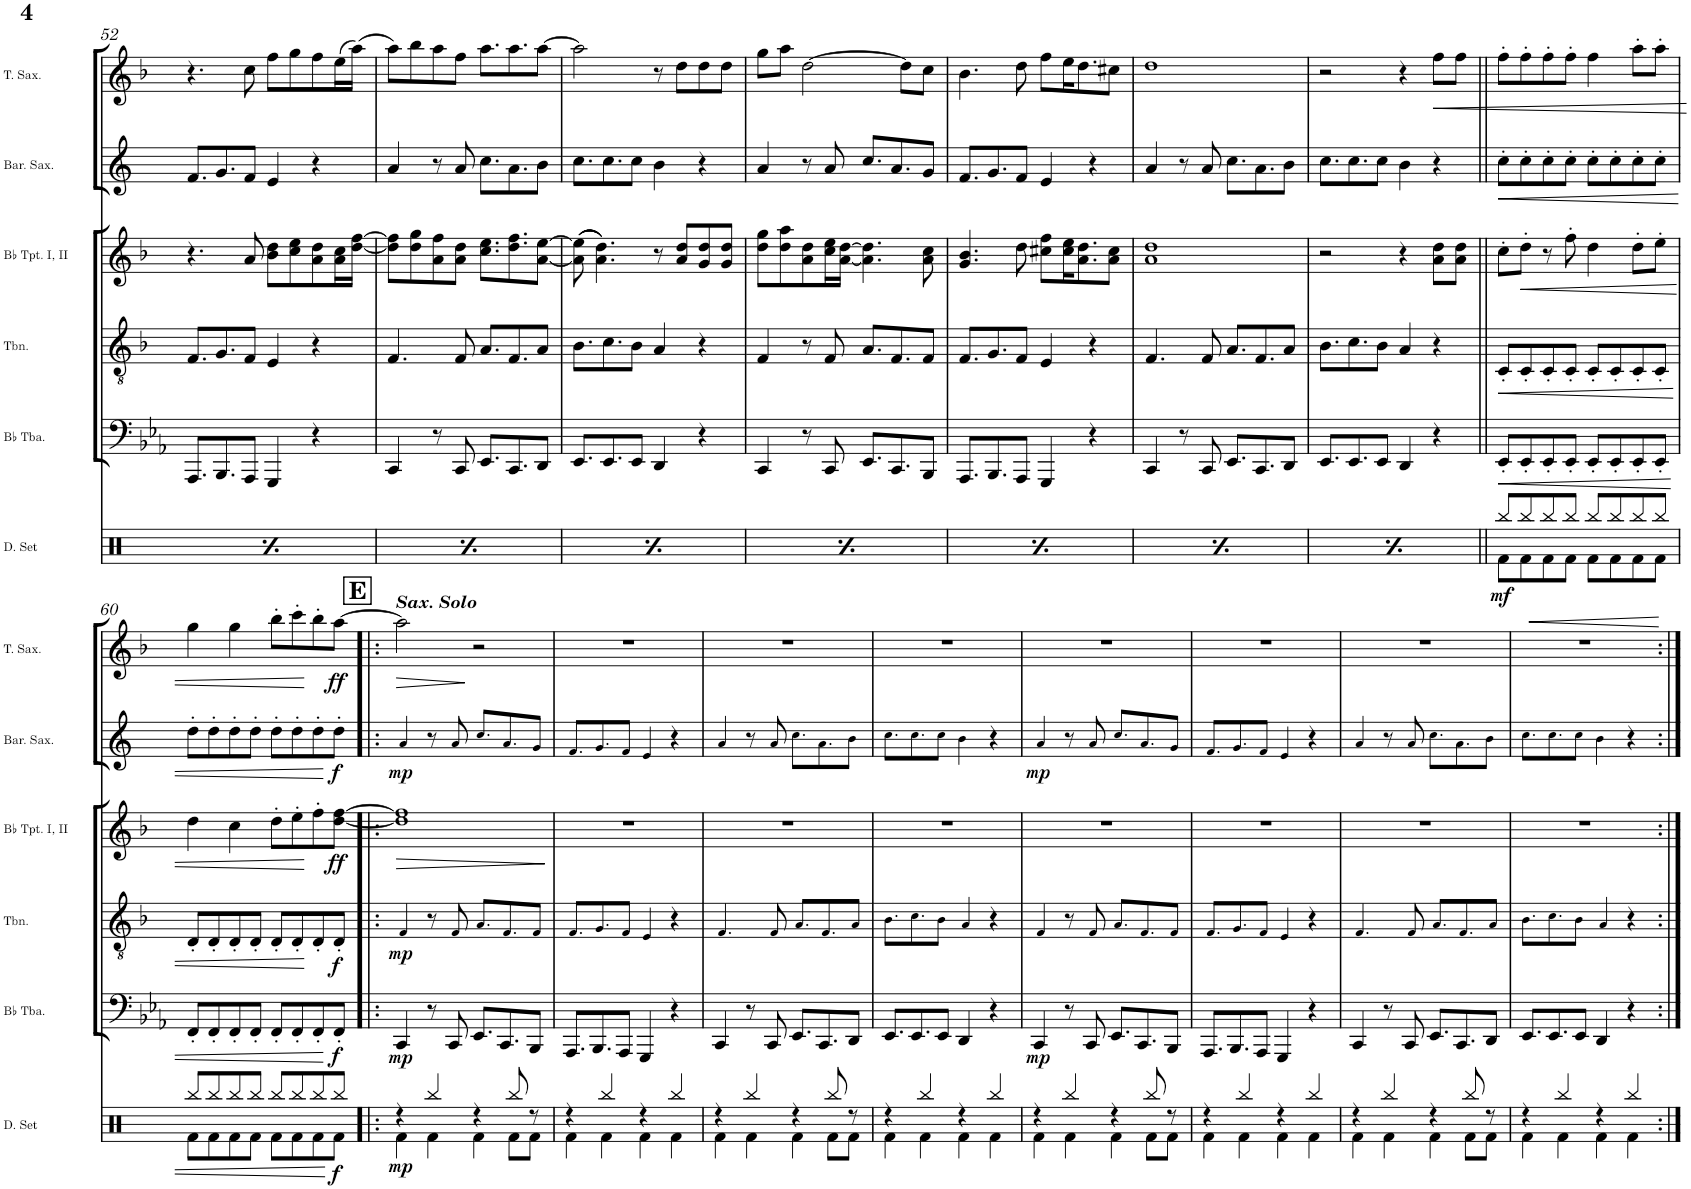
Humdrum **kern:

**kern	**dynam	**kern	**dynam	**kern	**dynam	**kern	**dynam	**kern	**dynam	**kern	**dynam
*part6	*part6	*part5	*part5	*part4	*part4	*part3	*part3	*part2	*part2	*part1	*part1
*staff6	*staff6	*staff5	*staff5	*staff4	*staff4	*staff3	*staff3	*staff2	*staff2	*staff1	*staff1
*I"Drumset	*	*I"Bb Tuba	*	*I"Trombone	*	*I"Bb Trumpet I, II	*	*I"Baritone Saxophone	*	*I"Tenor Saxophone	*
*I'D. Set	*	*I'Bb Tba.	*	*I'Tbn.	*	*I'Bb Tpt. I, II	*	*I'Bar. Sax.	*	*I'T. Sax.	*
!!LO:PB:g=z
*clefX	*	*clefF4	*	*clefGv2	*	*clefG2	*	*clefG2	*	*clefG2	*
*	*	*	*	*Trd1c2	*	*Trd1c2	*	*Trd12c21	*	*Trd8c14	*
*k[]	*	*k[b-e-a-]	*	*k[b-]	*	*k[b-]	*	*k[]	*	*k[b-]	*
*M2/2	*	*M2/2	*	*M2/2	*	*M2/2	*	*M2/2	*	*M2/2	*
*met(c|)	*	*met(c|)	*	*met(c|)	*	*met(c|)	*	*met(c|)	*	*met(c|)	*
=52	=52	=52	=52	=52	=52	=52	=52	=52	=52	=52	=52
*^	*	*	*	*	*	*	*	*	*	*	*
!	!	!LO:DY:b	!	!	!	!	!	!	!	!	!	!
4Rcc/	4Rf\	mf	8.AAA-/L	.	8.F/L	.	4.r	.	8.f/L	.	4.r	.
.	.	.	8.BBB-/	.	8.G/	.	.	.	8.g/	.	.	.
4Rbb/	4r	.	.	.	.	.	.	.	.	.	.	.
.	.	.	8AAA-/J	.	8F/J	.	8a/	.	8f/J	.	8cc\	.
4Rcc/	4Rf\	.	4GGG/	.	4E/	.	8b-\ 8dd\L	.	4e/	.	8ff\L	.
.	.	.	.	.	.	.	8cc\ 8ee\	.	.	.	8gg\	.
4Rbb/	4r	.	4r	.	4r	.	8a\ 8dd\	.	4r	.	8ff\	.
.	.	.	.	.	.	.	16a\ 16cc\L	.	.	.	(16ee\L	.
.	.	.	.	.	.	.	[16dd\ [16ff\JJ	.	.	.	(16aa\JJ)	.
=53	=53	=53	=53	=53	=53	=53	=53	=53	=53	=53	=53	=53
!	!	!LO:DY:b	!	!	!	!	!	!	!	!	!	!
4Rcc/	4Rf\	mf	4CC/	.	4.F/	.	8dd\] 8ff\]L	.	4a/	.	8aa\L)	.
.	.	.	.	.	.	.	8dd\ 8gg\	.	.	.	8bb-\	.
4Rbb/	4r	.	8r	.	.	.	8a\ 8ff\	.	8r	.	8aa\	.
.	.	.	8CC/	.	8F/	.	8a\ 8dd\J	.	8a/	.	8ff\J	.
4Rcc/	4Rf\	.	8.EE-/L	.	8.A/L	.	8.cc\ 8.ee\L	.	8.cc\L	.	8.aa\L	.
.	.	.	8.CC/	.	8.F/	.	8.dd\ 8.ff\	.	8.a\	.	8.aa\	.
4Rbb/	4r	.	.	.	.	.	.	.	.	.	.	.
.	.	.	8DD/J	.	8A/J	.	[8a\ [8ee\J	.	8b\J	.	[8aa\J	.
=54	=54	=54	=54	=54	=54	=54	=54	=54	=54	=54	=54	=54
!	!	!LO:DY:b	!	!	!	!	!	!	!	!	!	!
4Rcc/	4Rf\	mf	8.EE-/L	.	8.B-\L	.	(((8a\] 8ee\]	.	8.cc\L	.	2aa\]	.
.	.	.	.	.	.	.	4.a\ 4.dd\)))	.	.	.	.	.
.	.	.	8.EE-/	.	8.c\	.	.	.	8.cc\	.	.	.
4Rbb/	4r	.	.	.	.	.	.	.	.	.	.	.
.	.	.	8EE-/J	.	8B-\J	.	.	.	8cc\J	.	.	.
4Rcc/	4Rf\	.	4DD/	.	4A/	.	8r	.	4b\	.	8r	.
.	.	.	.	.	.	.	8a/ 8dd/L	.	.	.	8dd\L	.
4Rbb/	4r	.	4r	.	4r	.	8g/ 8dd/	.	4r	.	8dd\	.
.	.	.	.	.	.	.	8g/ 8dd/J	.	.	.	8dd\J	.
=55	=55	=55	=55	=55	=55	=55	=55	=55	=55	=55	=55	=55
!	!	!LO:DY:b	!	!	!	!	!	!	!	!	!	!
4Rcc/	4Rf\	mf	4CC/	.	4F/	.	8dd\ 8gg\L	.	4a/	.	8gg\L	.
.	.	.	.	.	.	.	8dd\ 8aa\	.	.	.	8aa\J	.
4Rbb/	4r	.	8r	.	8r	.	8a\ 8dd\	.	8r	.	[2dd\	.
.	.	.	8CC/	.	8F/	.	16cc\ 16ee\L	.	8a/	.	.	.
.	.	.	.	.	.	.	[16a\ [16dd\JJ	.	.	.	.	.
4Rcc/	4Rf\	.	8.EE-/L	.	8.A/L	.	4.a\] 4.dd\]	.	8.cc/L	.	.	.
.	.	.	8.CC/	.	8.F/	.	.	.	8.a/	.	.	.
4Rbb/	4r	.	.	.	.	.	.	.	.	.	8dd\L]	.
.	.	.	8BBB-/J	.	8F/J	.	8a\ 8cc\	.	8g/J	.	8cc\J	.
=56	=56	=56	=56	=56	=56	=56	=56	=56	=56	=56	=56	=56
!	!	!LO:DY:b	!	!	!	!	!	!	!	!	!	!
4Rcc/	4Rf\	mf	8.AAA-/L	.	8.F/L	.	4.g/ 4.b-/	.	8.f/L	.	4.b-\	.
.	.	.	8.BBB-/	.	8.G/	.	.	.	8.g/	.	.	.
4Rbb/	4r	.	.	.	.	.	.	.	.	.	.	.
.	.	.	8AAA-/J	.	8F/J	.	8dd\	.	8f/J	.	8dd\	.
4Rcc/	4Rf\	.	4GGG/	.	4E/	.	8cc#X\ 8ff\L	.	4e/	.	8ff\L	.
.	.	.	.	.	.	.	16cc#\ 16ee\K	.	.	.	16ee\K	.
.	.	.	.	.	.	.	8.a\ 8.dd\	.	.	.	8.dd\	.
4Rbb/	4r	.	4r	.	4r	.	.	.	4r	.	.	.
.	.	.	.	.	.	.	8a\ 8cc#\J	.	.	.	8cc#X\J	.
=57	=57	=57	=57	=57	=57	=57	=57	=57	=57	=57	=57	=57
!	!	!LO:DY:b	!	!	!	!	!	!	!	!	!	!
4Rcc/	4Rf\	mf	4CC/	.	4.F/	.	1a 1dd	.	4a/	.	1dd	.
4Rbb/	4r	.	8r	.	.	.	.	.	8r	.	.	.
.	.	.	8CC/	.	8F/	.	.	.	8a/	.	.	.
4Rcc/	4Rf\	.	8.EE-/L	.	8.A/L	.	.	.	8.cc\L	.	.	.
.	.	.	8.CC/	.	8.F/	.	.	.	8.a\	.	.	.
4Rbb/	4r	.	.	.	.	.	.	.	.	.	.	.
.	.	.	8DD/J	.	8A/J	.	.	.	8b\J	.	.	.
=58	=58	=58	=58	=58	=58	=58	=58	=58	=58	=58	=58	=58
!	!	!LO:DY:b	!	!	!	!	!	!	!	!	!	!
4Rcc/	4Rf\	mf	8.EE-/L	.	8.B-\L	.	2r	.	8.cc\L	.	2r	.
.	.	.	8.EE-/	.	8.c\	.	.	.	8.cc\	.	.	.
4Rbb/	4r	.	.	.	.	.	.	.	.	.	.	.
.	.	.	8EE-/J	.	8B-\J	.	.	.	8cc\J	.	.	.
4Rcc/	4Rf\	.	4DD/	.	4A/	.	4r	.	4b\	.	4r	.
4Rbb/	4r	.	4r	.	4r	.	8a\ 8dd\L	.	4r	.	8ff\L	.
.	.	.	.	.	.	.	8a\ 8dd\J	.	.	.	8ff\J	.
=59||	=59||	=59||	=59||	=59||	=59||	=59||	=59||	=59||	=59||	=59||	=59||	=59||
!	!	!LO:DY:b	!	!	!	!	!	!	!	!	!	!
8Rbb/L	8Rf\L	mf	8EE-'/L	.	8C'/L	.	8cc'\L	.	8cc'\L	.	8ff'\L	.
8Rbb/	8Rf\	.	8EE-'/	.	8C'/	.	8dd'\J	.	8cc'\	.	8ff'\	.
8Rbb/	8Rf\	.	8EE-'/	.	8C'/	.	8r	.	8cc'\	.	8ff'\	.
8Rbb/J	8Rf\J	.	8EE-'/J	.	8C'/J	.	8ff'\	.	8cc'\J	.	8ff'\J	.
8Rbb/L	8Rf\L	.	8EE-'/L	.	8C'/L	.	4dd\	.	8cc'\L	.	4ff\	.
8Rbb/	8Rf\	.	8EE-'/	.	8C'/	.	.	.	8cc'\	.	.	.
8Rbb/	8Rf\	.	8EE-'/	.	8C'/	.	8dd'\L	.	8cc'\	.	8aa'\L	.
8Rbb/J	8Rf\J	.	8EE-'/J	.	8C'/J	.	8ee'\J	.	8cc'\J	.	8aa'\J	.
!!LO:LB:g=z
=60	=60	=60	=60	=60	=60	=60	=60	=60	=60	=60	=60	=60
8Rbb/L	8Rf\L	.	8FF'/L	.	8D'/L	.	4dd\	.	8dd'\L	.	4gg\	.
8Rbb/	8Rf\	.	8FF'/	.	8D'/	.	.	.	8dd'\	.	.	.
8Rbb/	8Rf\	.	8FF'/	.	8D'/	.	4cc\	.	8dd'\	.	4gg\	.
8Rbb/J	8Rf\J	.	8FF'/J	.	8D'/J	.	.	.	8dd'\J	.	.	.
8Rbb/L	8Rf\L	.	8FF'/L	.	8D'/L	.	8dd'\L	.	8dd'\L	.	8bb-'\L	.
8Rbb/	8Rf\	.	8FF'/	.	8D'/	.	8ee'\	.	8dd'\	.	8ccc'\	.
8Rbb/	8Rf\	.	8FF'/	.	8D'/	.	8ff'\	.	8dd'\	.	8bb-'\	.
!	!	!LO:DY:b	!	!LO:DY:b	!	!LO:DY:b	!	!LO:DY:b	!	!LO:DY:b	!	!LO:DY:b
8Rbb/J	8Rf\J	f	8FF'/J	f	8D'/J	f	[8dd\ [8ff\J	ff	8dd'\J	f	[8aa\J	ff
!!LO:REH:place=s1:a:B:cj:fs=14:t=E
=61!|:	=61!|:	=61!|:	=61!|:	=61!|:	=61!|:	=61!|:	=61!|:	=61!|:	=61!|:	=61!|:	=61!|:	=61!|:
!	!	!	!	!	!	!	!	!	!	!	!LO:TX:a:Bi:t=Sax. Solo	!
!	!	!LO:DY:b	!	!LO:DY:b	!	!LO:DY:b	!	!	!	!LO:DY:b	!	!
4r	4Rf\	mp	4CC/	mp	4F!/	mp	1dd] 1ff]	.	4a!/	mp	2aa\]	.
4Rbb/	4Rf\	.	8r	.	8r	.	.	.	8r	.	.	.
.	.	.	8CC/	.	8F!/	.	.	.	8a!/	.	.	.
4r	4Rf\	.	8.EE-/L	.	8.A!/L	.	.	.	8.cc!/L	.	2r	.
.	.	.	8.CC/	.	8.F!/	.	.	.	8.a!/	.	.	.
8Rbb/	8Rf\L	.	.	.	.	.	.	.	.	.	.	.
8r	8Rf\J	.	8BBB-/J	.	8F!/J	.	.	.	8g!/J	.	.	.
=62	=62	=62	=62	=62	=62	=62	=62	=62	=62	=62	=62	=62
4r	4Rf\	.	8.AAA-/L	.	8.F!/L	.	1r	.	8.f!/L	.	1r	.
.	.	.	8.BBB-/	.	8.G!/	.	.	.	8.g!/	.	.	.
4Rbb/	4Rf\	.	.	.	.	.	.	.	.	.	.	.
.	.	.	8AAA-/J	.	8F!/J	.	.	.	8f!/J	.	.	.
4r	4Rf\	.	4GGG/	.	4E!/	.	.	.	4e!/	.	.	.
4Rbb/	4Rf\	.	4r	.	4r	.	.	.	4r	.	.	.
=63	=63	=63	=63	=63	=63	=63	=63	=63	=63	=63	=63	=63
4r	4Rf\	.	4CC/	.	4.F!/	.	1r	.	4a!/	.	1r	.
4Rbb/	4Rf\	.	8r	.	.	.	.	.	8r	.	.	.
.	.	.	8CC/	.	8F!/	.	.	.	8a!/	.	.	.
4r	4Rf\	.	8.EE-/L	.	8.A!/L	.	.	.	8.cc!\L	.	.	.
.	.	.	8.CC/	.	8.F!/	.	.	.	8.a!\	.	.	.
8Rbb/	8Rf\L	.	.	.	.	.	.	.	.	.	.	.
8r	8Rf\J	.	8DD/J	.	8A!/J	.	.	.	8b!\J	.	.	.
=64	=64	=64	=64	=64	=64	=64	=64	=64	=64	=64	=64	=64
4r	4Rf\	.	8.EE-/L	.	8.B-!\L	.	1r	.	8.cc!\L	.	1r	.
.	.	.	8.EE-/	.	8.c!\	.	.	.	8.cc!\	.	.	.
4Rbb/	4Rf\	.	.	.	.	.	.	.	.	.	.	.
.	.	.	8EE-/J	.	8B-!\J	.	.	.	8cc!\J	.	.	.
4r	4Rf\	.	4DD/	.	4A!/	.	.	.	4b!\	.	.	.
4Rbb/	4Rf\	.	4r	.	4r	.	.	.	4r	.	.	.
=65	=65	=65	=65	=65	=65	=65	=65	=65	=65	=65	=65	=65
!	!	!	!	!LO:DY:b	!	!	!	!	!	!LO:DY:b	!	!
4r	4Rf\	.	4CC/	mp	4F!/	.	1r	.	4a!/	mp	1r	.
4Rbb/	4Rf\	.	8r	.	8r	.	.	.	8r	.	.	.
.	.	.	8CC/	.	8F!/	.	.	.	8a!/	.	.	.
4r	4Rf\	.	8.EE-/L	.	8.A!/L	.	.	.	8.cc!/L	.	.	.
.	.	.	8.CC/	.	8.F!/	.	.	.	8.a!/	.	.	.
8Rbb/	8Rf\L	.	.	.	.	.	.	.	.	.	.	.
8r	8Rf\J	.	8BBB-/J	.	8F!/J	.	.	.	8g!/J	.	.	.
=66	=66	=66	=66	=66	=66	=66	=66	=66	=66	=66	=66	=66
4r	4Rf\	.	8.AAA-/L	.	8.F!/L	.	1r	.	8.f!/L	.	1r	.
.	.	.	8.BBB-/	.	8.G!/	.	.	.	8.g!/	.	.	.
4Rbb/	4Rf\	.	.	.	.	.	.	.	.	.	.	.
.	.	.	8AAA-/J	.	8F!/J	.	.	.	8f!/J	.	.	.
4r	4Rf\	.	4GGG/	.	4E!/	.	.	.	4e!/	.	.	.
4Rbb/	4Rf\	.	4r	.	4r	.	.	.	4r	.	.	.
=67	=67	=67	=67	=67	=67	=67	=67	=67	=67	=67	=67	=67
4r	4Rf\	.	4CC/	.	4.F!/	.	1r	.	4a!/	.	1r	.
4Rbb/	4Rf\	.	8r	.	.	.	.	.	8r	.	.	.
.	.	.	8CC/	.	8F!/	.	.	.	8a!/	.	.	.
4r	4Rf\	.	8.EE-/L	.	8.A!/L	.	.	.	8.cc!\L	.	.	.
.	.	.	8.CC/	.	8.F!/	.	.	.	8.a!\	.	.	.
8Rbb/	8Rf\L	.	.	.	.	.	.	.	.	.	.	.
8r	8Rf\J	.	8DD/J	.	8A!/J	.	.	.	8b!\J	.	.	.
=68	=68	=68	=68	=68	=68	=68	=68	=68	=68	=68	=68	=68
4r	4Rf\	.	8.EE-/L	.	8.B-!\L	.	1r	.	8.cc!\L	.	1r	.
.	.	.	8.EE-/	.	8.c!\	.	.	.	8.cc!\	.	.	.
4Rbb/	4Rf\	.	.	.	.	.	.	.	.	.	.	.
.	.	.	8EE-/J	.	8B-!\J	.	.	.	8cc!\J	.	.	.
4r	4Rf\	.	4DD/	.	4A!/	.	.	.	4b!\	.	.	.
4Rbb/	4Rf\	.	4r	.	4r	.	.	.	4r	.	.	.
*v	*v	*	*	*	*	*	*	*	*	*	*	*
=:|!	=:|!	=:|!	=:|!	=:|!	=:|!	=:|!	=:|!	=:|!	=:|!	=:|!	=:|!
*-	*-	*-	*-	*-	*-	*-	*-	*-	*-	*-	*-
